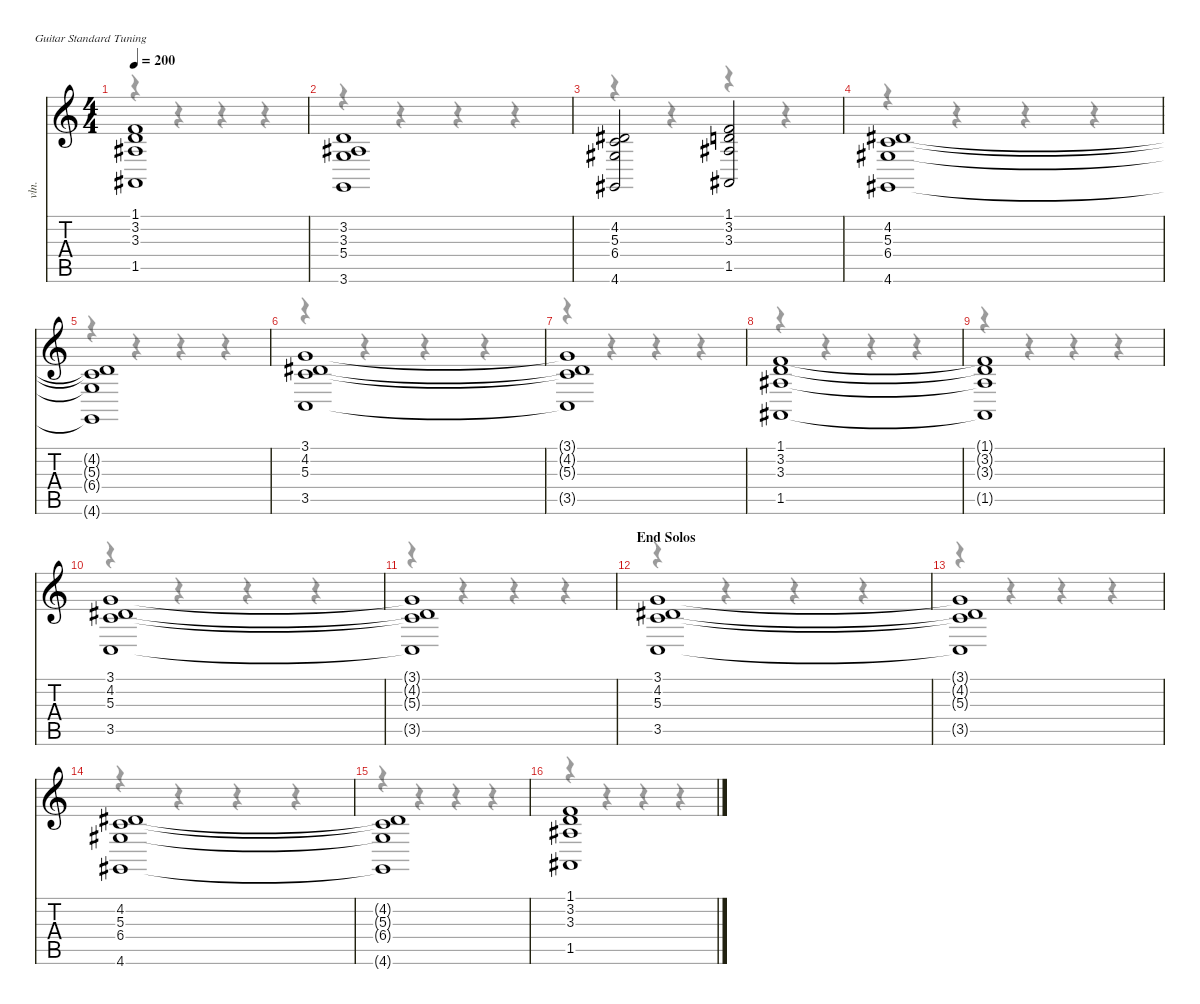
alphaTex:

\hideDynamics
\bracketExtendMode nobrackets
\otherSystemsTrackNameOrientation horizontal
\track ("Ensemble" "vln.") {instrument stringensemble1}
\staff {score tabs}
\tuning (E4 B3 G3 D3 A2 E2)
\voice
\ts (4 4)
\scale
1.06434
\tempo 200
\accidentals auto
\clef g2
\ottava regular
\simile none
\ks c
(1.1{t} 3.2{t} 3.3{t acc #} 1.5{t acc #}).1{dy f} |
\scale
0.990536 (3.2 3.3{acc #} 5.4 3.6).1 |
\scale
0.988574 (4.2{acc #} 5.3 6.4{acc #} 4.6{acc #}).2 (1.1 3.2 3.3{acc #} 1.5{acc #}).2 |
\section ("" "")
\scale
0.978277 (4.2{acc #} 5.3 6.4{acc #} 4.6{acc #}).1 |
\scale
0.978277 (4.2{t acc #} 5.3{t} 6.4{t acc #} 4.6{t acc #}).1 |
\scale
1.0664 (3.1 4.2{acc #} 5.3 3.5).1 |
\scale
0.980336 (3.1{t} 4.2{t acc #} 5.3{t} 3.5{t}).1 |
\scale
0.980336 (1.1 3.2 3.3{acc #} 1.5{acc #}).1 |
\scale
0.980336 (1.1{t} 3.2{t} 3.3{t acc #} 1.5{t acc #}).1 |
\scale
0.992595 (3.1 4.2{acc #} 5.3 3.5).1 |
\scale
1.14191 (3.1{t} 4.2{t acc #} 5.3{t} 3.5{t}).1 |
\section ("" "End Solos")
\scale
0.990536 (3.1 4.2{acc #} 5.3 3.5).1 |
\scale
0.990536 (3.1{t} 4.2{t acc #} 5.3{t} 3.5{t}).1 |
\scale
0.968469 (4.2{acc #} 5.3 6.4{acc #} 4.6{acc #}).1 |
\scale
0.990536 (4.2{t acc #} 5.3{t} 6.4{t acc #} 4.6{t acc #}).1 |
\scale
0.968469 (1.1 3.2 3.3{acc #} 1.5{acc #}).1
\voice
\clef g2
\ottava regular
\simile none
\ks c
r.4{dy mf} r.4 r.4 r.4 |
r.4 r.4 r.4 r.4 |
r.4 r.4 r.4 r.4 |
r.4 r.4 r.4 r.4 |
r.4 r.4 r.4 r.4 |
r.4 r.4 r.4 r.4 |
r.4 r.4 r.4 r.4 |
r.4 r.4 r.4 r.4 |
r.4 r.4 r.4 r.4 |
r.4 r.4 r.4 r.4 |
r.4 r.4 r.4 r.4 |
r.4 r.4 r.4 r.4 |
r.4 r.4 r.4 r.4 |
r.4 r.4 r.4 r.4 |
r.4 r.4 r.4 r.4 |
r.4 r.4 r.4 r.4
